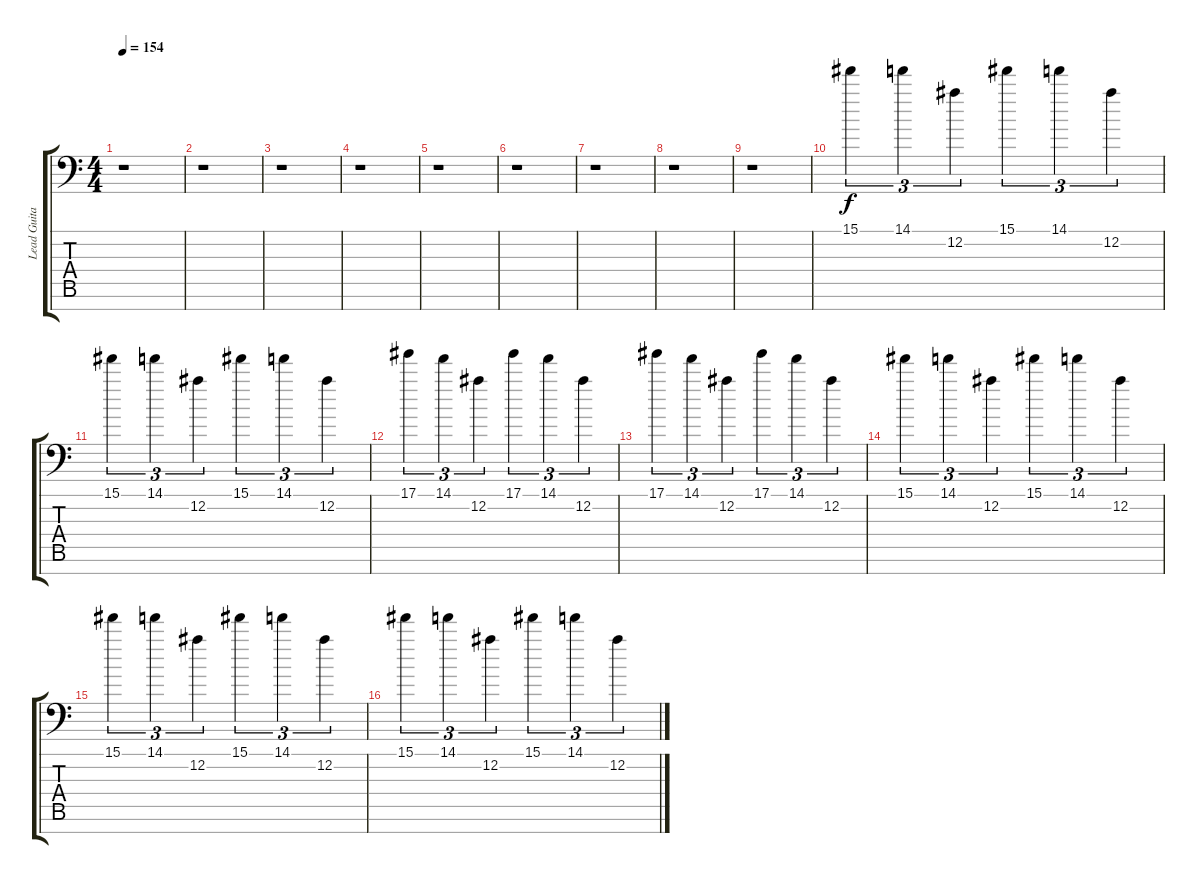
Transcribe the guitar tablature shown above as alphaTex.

\track ("Lead Guitar" "Lead Guita") {instrument distortionguitar}
\staff {score tabs}
\tuning (Eb4 Bb3 Gb3 Db3 Ab2 Eb2 Ab1) {hide}
\ts (4 4)
\tempo 154
\clef f4
\ks c
r.1{dy f} |
r.1 |
r.1 |
r.1 |
r.1 |
r.1 |
r.1 |
r.1 |
r.1 |
15.1.4{tu (3 2)} 14.1.4{tu (3 2)} 12.2.4{tu (3 2)} 15.1.4{tu (3 2)} 14.1.4{tu (3 2)} 12.2.4{tu (3 2)} |
15.1.4{tu (3 2)} 14.1.4{tu (3 2)} 12.2.4{tu (3 2)} 15.1.4{tu (3 2)} 14.1.4{tu (3 2)} 12.2.4{tu (3 2)} |
17.1.4{tu (3 2)} 14.1.4{tu (3 2)} 12.2.4{tu (3 2)} 17.1.4{tu (3 2)} 14.1.4{tu (3 2)} 12.2.4{tu (3 2)} |
17.1.4{tu (3 2)} 14.1.4{tu (3 2)} 12.2.4{tu (3 2)} 17.1.4{tu (3 2)} 14.1.4{tu (3 2)} 12.2.4{tu (3 2)} |
15.1.4{tu (3 2)} 14.1.4{tu (3 2)} 12.2.4{tu (3 2)} 15.1.4{tu (3 2)} 14.1.4{tu (3 2)} 12.2.4{tu (3 2)} |
15.1.4{tu (3 2)} 14.1.4{tu (3 2)} 12.2.4{tu (3 2)} 15.1.4{tu (3 2)} 14.1.4{tu (3 2)} 12.2.4{tu (3 2)} |
15.1.4{tu (3 2)} 14.1.4{tu (3 2)} 12.2.4{tu (3 2)} 15.1.4{tu (3 2)} 14.1.4{tu (3 2)} 12.2.4{tu (3 2)}
